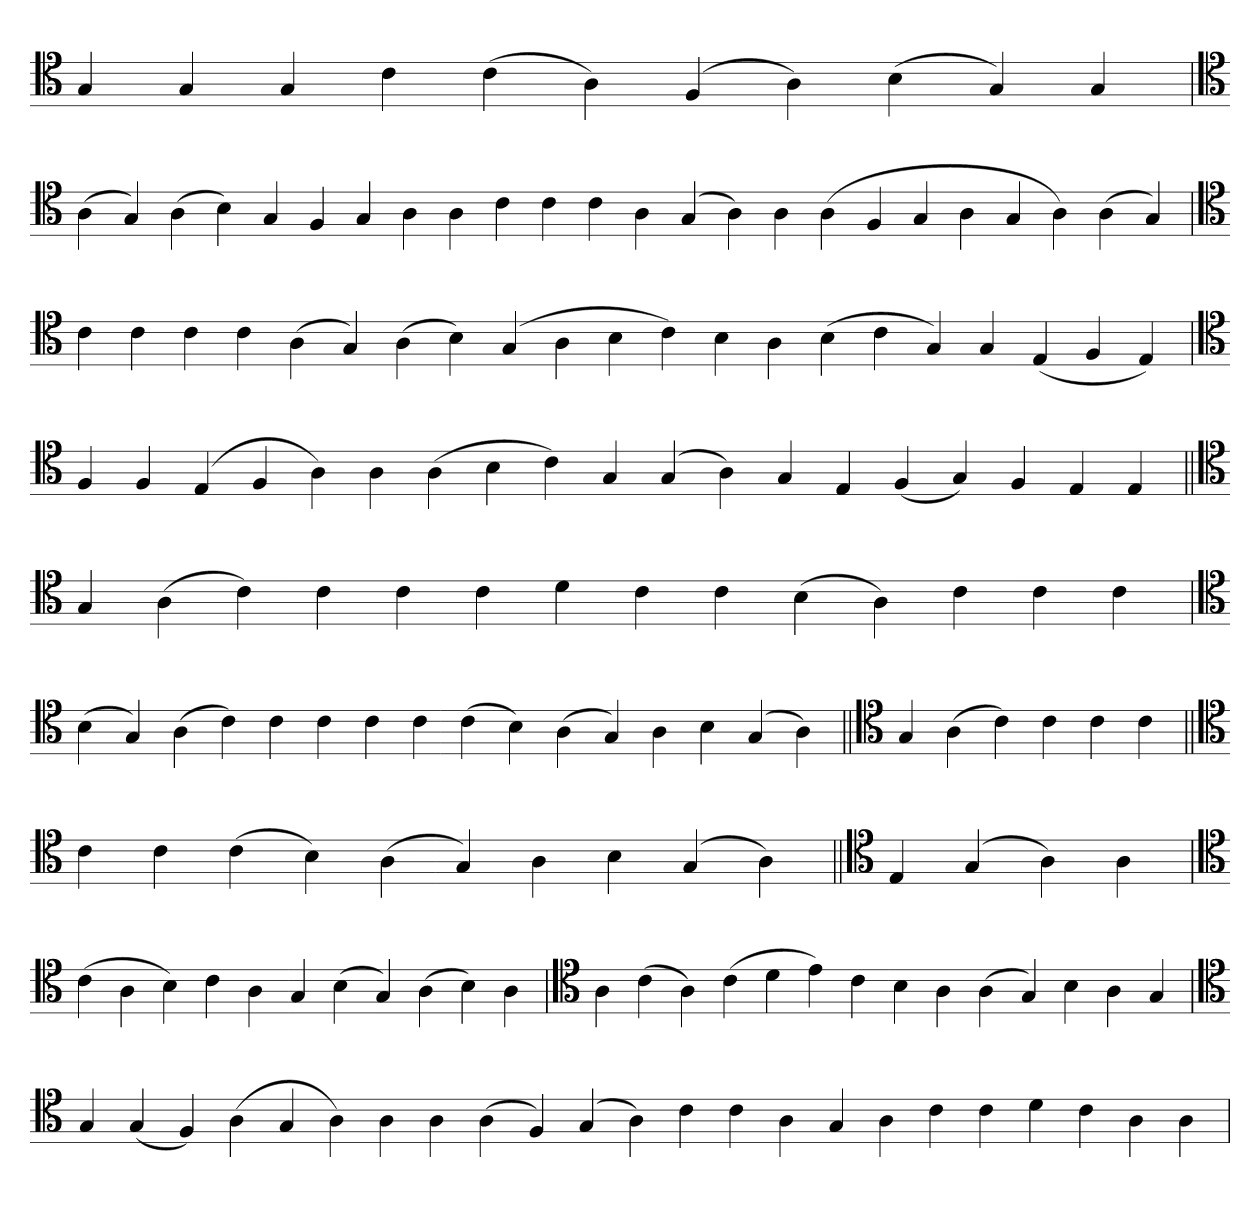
**kern
*part1
*staff1
*clefC4
=
4G
4G
4G
4c
(4c
4A)
(4F
4A)
(4B
4G)
4G
='
*clefC4
(4A
4G)
(4A
4B)
4G
4F
4G
4A
4A
4c
4c
4c
4A
(4G
4A)
4A
(4A
4F
4G
4A
4G
4A)
(4A
4G)
=
*clefC4
4c
4c
4c
4c
(4A
4G)
(4A
4B)
(4G
4A
4B
4c)
4B
4A
(4B
4c
4G)
4G
(4E
4F
4E)
='
*clefC4
4F
4F
(4E
4F
4A)
4A
(4A
4B
4c)
4G
(4G
4A)
4G
4E
(4F
4G)
4F
4E
4E
=||
*clefC4
4G
(4A
4c)
4c
4c
4c
4d
4c
4c
(4B
4A)
4c
4c
4c
=
*clefC4
(4B
4G)
(4A
4c)
4c
4c
4c
4c
(4c
4B)
(4A
4G)
4A
4B
(4G
4A)
=||
*clefC4
4G
(4A
4c)
4c
4c
4c
=||
*clefC4
4c
4c
(4c
4B)
(4A
4G)
4A
4B
(4G
4A)
=||
*clefC4
4E
(4G
4A)
4A
=`
*clefC4
(4c
4A
4B)
4c
4A
4G
(4B
4G)
(4A
4B)
4A
=`
*clefC4
4A
(4c
4A)
(4c
4d
4e)
4c
4B
4A
(4A
4G)
4B
4A
4G
=
*clefC4
4G
(4G
4F)
(4A
4G
4A)
4A
4A
(4A
4F)
(4G
4A)
4c
4c
4A
4G
4A
4c
4c
4d
4c
4A
4A
='
*-
